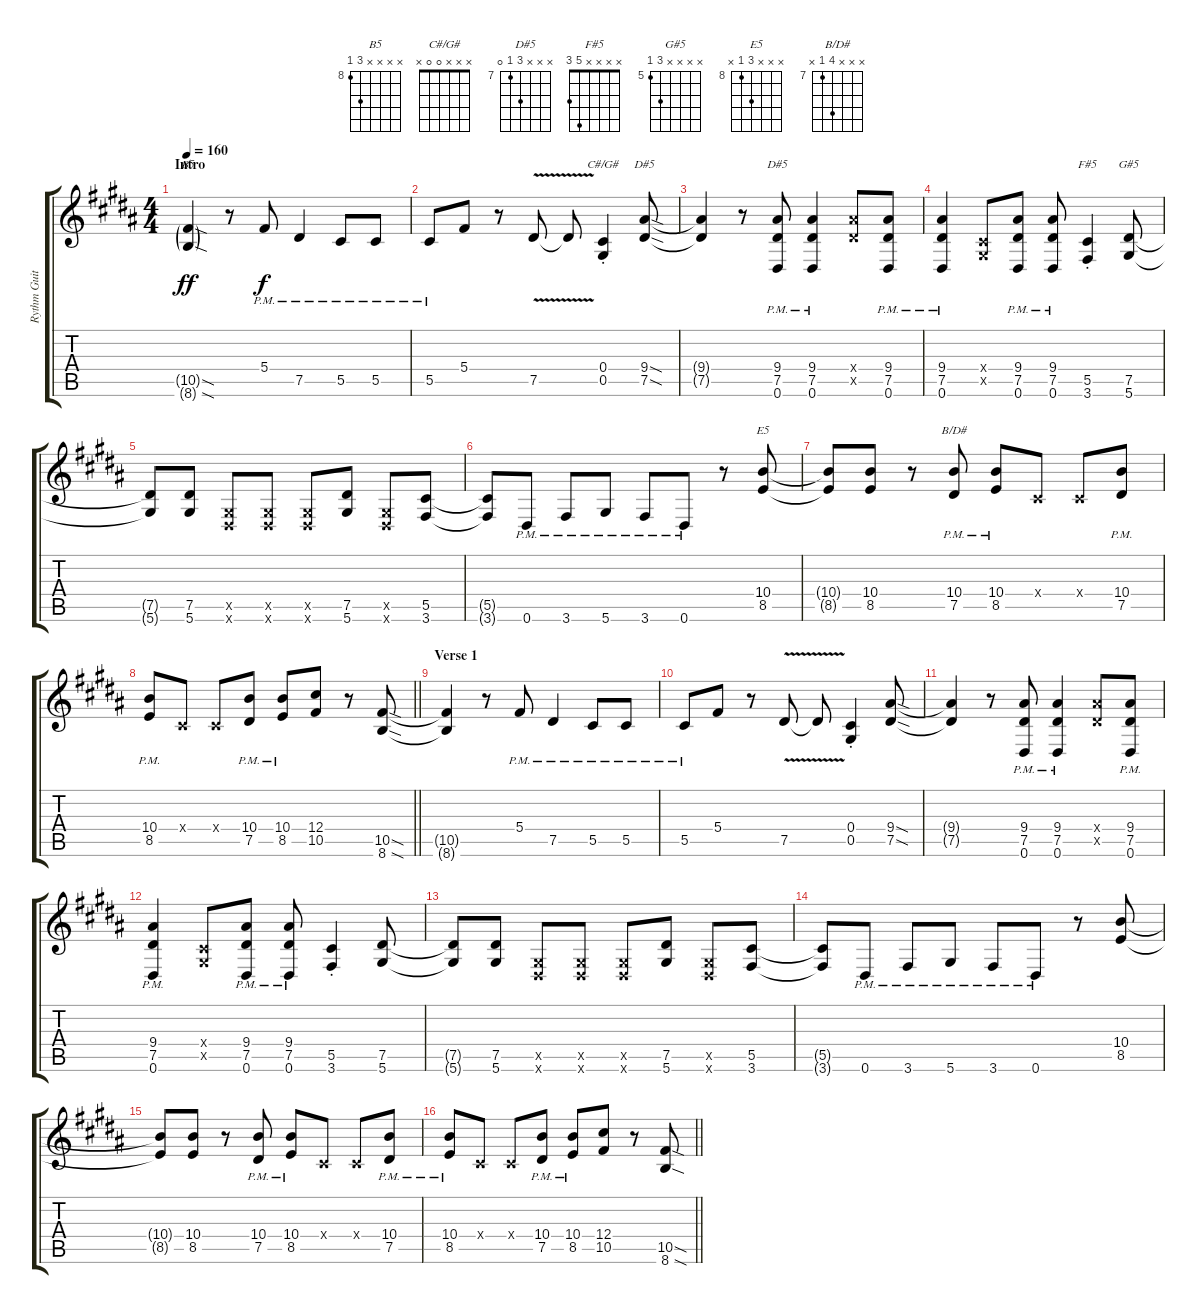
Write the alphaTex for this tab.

\track ("Rythm Guitar" "Rythm Guit") {instrument overdrivenguitar}
\staff {score tabs}
\tuning (Eb4 Bb3 Gb3 Db3 Ab2 Eb2) {hide}
\chord ("B5" x x x x 10 8) {firstfret 8}
\chord ("C#/G#" x x x 0 0 x)
\chord ("D#5" x x x 9 7 x) {firstfret 7}
\chord ("D#5" x x x 9 7 0) {firstfret 7}
\chord ("F#5" x x x x 5 3)
\chord ("G#5" x x x x 7 5) {firstfret 5}
\chord ("E5" x x x 10 8 x) {firstfret 8}
\chord ("B/D#" x x x 10 7 x) {firstfret 7}
\ts (4 4)
\section ("" "Intro")
\tempo 160
\clef g2
\ks b
(10.5{sod g} 8.6{sod g}).4{ch "B5" dy ff instrument overdrivenguitar} r.8 5.4{pm}.8{dy f} 7.5{pm}.4 5.5{pm}.8 5.5{pm}.8 |
5.5{pm}.8 5.4.8 r.8 7.5{v}.8 7.5{t}.8 (0.4{st} 0.5{st}).4{ch "C#/G#"} (9.4{sod} 7.5{sod}).8{ch "D#5"} |
(9.4{t} 7.5{t}).4 r.8 (9.4{pm} 7.5{pm} 0.6{pm}).8{ch "D#5"} (9.4{pm} 7.5{pm} 0.6{pm}).4 (9.4{x} 7.5{x}).8 (9.4{pm} 7.5{pm} 0.6{pm}).8 |
(9.4{pm} 7.5{pm} 0.6{pm}).4 (0.4{x} 0.5{x}).8 (9.4{pm} 7.5{pm} 0.6{pm}).8 (9.4{pm} 7.5{pm} 0.6{pm}).8 (5.5{st} 3.6{st}).4{ch "F#5"} (7.5 5.6).8{ch "G#5"} |
(7.5{t} 5.6{t}).8 (7.5 5.6).8 (0.5{x} 0.6{x}).8 (0.5{x} 0.6{x}).8 (0.5{x} 0.6{x}).8 (7.5 5.6).8 (0.5{x} 0.6{x}).8 (5.5 3.6).8 |
(5.5{t} 3.6{t}).8 0.6{pm}.8 3.6{pm}.8 5.6{pm}.8 3.6{pm}.8 0.6{pm}.8 r.8 (10.4 8.5).8{ch "E5"} |
(10.4{t} 8.5{t}).8 (10.4 8.5).8 r.8 (10.4{pm} 7.5{pm}).8{ch "B/D#"} (10.4{pm} 8.5{pm}).8 0.4{x}.8 0.4{x}.8 (10.4{pm} 7.5{pm}).8 |
\barLineRight lightlight
(10.4{pm} 8.5{pm}).8 0.4{x}.8 0.4{x}.8 (10.4{pm} 7.5{pm}).8 (10.4{pm} 8.5{pm}).8 (12.4 10.5).8 r.8 (10.5{sod} 8.6{sod}).8 |
\section ("" "Verse 1")
(10.5{t} 8.6{t}).4 r.8 5.4{pm}.8 7.5{pm}.4 5.5{pm}.8 5.5{pm}.8 |
5.5{pm}.8 5.4.8 r.8 7.5{v}.8 7.5{t}.8 (0.4{st} 0.5{st}).4 (9.4{sod} 7.5{sod}).8 |
(9.4{t} 7.5{t}).4 r.8 (9.4{pm} 7.5{pm} 0.6{pm}).8 (9.4{pm} 7.5{pm} 0.6{pm}).4 (9.4{x} 7.5{x}).8 (9.4{pm} 7.5{pm} 0.6{pm}).8 |
(9.4{pm} 7.5{pm} 0.6{pm}).4 (0.4{x} 0.5{x}).8 (9.4{pm} 7.5{pm} 0.6{pm}).8 (9.4{pm} 7.5{pm} 0.6{pm}).8 (5.5{st} 3.6{st}).4 (7.5 5.6).8 |
(7.5{t} 5.6{t}).8 (7.5 5.6).8 (0.5{x} 0.6{x}).8 (0.5{x} 0.6{x}).8 (0.5{x} 0.6{x}).8 (7.5 5.6).8 (0.5{x} 0.6{x}).8 (5.5 3.6).8 |
(5.5{t} 3.6{t}).8 0.6{pm}.8 3.6{pm}.8 5.6{pm}.8 3.6{pm}.8 0.6{pm}.8 r.8 (10.4 8.5).8 |
(10.4{t} 8.5{t}).8 (10.4 8.5).8 r.8 (10.4{pm} 7.5{pm}).8 (10.4{pm} 8.5{pm}).8 0.4{x}.8 0.4{x}.8 (10.4{pm} 7.5{pm}).8 |
\barLineRight lightlight
(10.4{pm} 8.5{pm}).8 0.4{x}.8 0.4{x}.8 (10.4{pm} 7.5{pm}).8 (10.4{pm} 8.5{pm}).8 (12.4 10.5).8 r.8 (10.5{sod} 8.6{sod}).8
